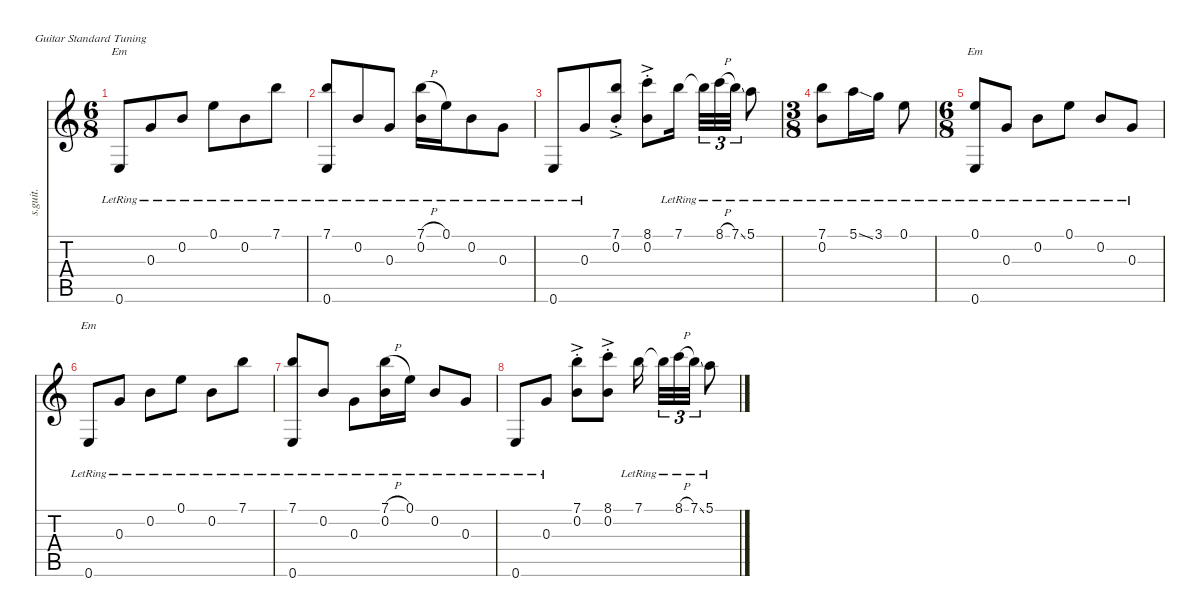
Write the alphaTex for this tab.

\defaultSystemsLayout 4
\hideDynamics
\bracketExtendMode nobrackets
\track ("James Hetfield - Clean I" "s.guit.") {instrument electricguitarclean}
\staff {score tabs}
\tuning (E4 B3 G3 D3 A2 E2)
\chord ("Em" 3 1 2 2 0 x) {showdiagram false}
\ts (6 8)
\tempo (71 hide)
\clef g2
\ks c
0.6{lr}.8{ch "Em" lyrics (0 "") lyrics (1 "") lyrics (2 "") lyrics (3 "") lyrics (4 "") dy f} 0.3{lr}.8{lyrics (0 "") lyrics (1 "") lyrics (2 "") lyrics (3 "") lyrics (4 "")} 0.2{lr}.8{lyrics (0 "") lyrics (1 "") lyrics (2 "") lyrics (3 "") lyrics (4 "")} 0.1{lr}.8{lyrics (0 "") lyrics (1 "") lyrics (2 "") lyrics (3 "") lyrics (4 "")} 0.2{lr}.8{lyrics (0 "") lyrics (1 "") lyrics (2 "") lyrics (3 "") lyrics (4 "")} 7.1{lr}.8{lyrics (0 "") lyrics (1 "") lyrics (2 "") lyrics (3 "") lyrics (4 "")} |
(7.1{lr} 0.6{lr}).8{lyrics (0 "") lyrics (1 "") lyrics (2 "") lyrics (3 "") lyrics (4 "")} 0.2{lr}.8{lyrics (0 "") lyrics (1 "") lyrics (2 "") lyrics (3 "") lyrics (4 "")} 0.3{lr}.8{lyrics (0 "") lyrics (1 "") lyrics (2 "") lyrics (3 "") lyrics (4 "")} (7.1{h lr} 0.2{lr}).16{lyrics (0 "") lyrics (1 "") lyrics (2 "") lyrics (3 "") lyrics (4 "")} 0.1{lr}.16{lyrics (0 "") lyrics (1 "") lyrics (2 "") lyrics (3 "") lyrics (4 "")} 0.2{lr}.8{lyrics (0 "") lyrics (1 "") lyrics (2 "") lyrics (3 "") lyrics (4 "")} 0.3{lr}.8{lyrics (0 "") lyrics (1 "") lyrics (2 "") lyrics (3 "") lyrics (4 "")} |
0.6{lr}.8{lyrics (0 "") lyrics (1 "") lyrics (2 "") lyrics (3 "") lyrics (4 "")} 0.3{lr}.8{lyrics (0 "") lyrics (1 "") lyrics (2 "") lyrics (3 "") lyrics (4 "")} (7.1{ac st} 0.2{ac st}).8{lyrics (0 "") lyrics (1 "") lyrics (2 "") lyrics (3 "") lyrics (4 "")} (8.1{ac st} 0.2{ac st}).8{lyrics (0 "") lyrics (1 "") lyrics (2 "") lyrics (3 "") lyrics (4 "")} 7.1{lr}.16{lyrics (0 "") lyrics (1 "") lyrics (2 "") lyrics (3 "") lyrics (4 "")} 7.1{lr t}.32{tu (3 2) lyrics (0 "") lyrics (1 "") lyrics (2 "") lyrics (3 "") lyrics (4 "")} 8.1{h lr}.32{tu (3 2) lyrics (0 "") lyrics (1 "") lyrics (2 "") lyrics (3 "") lyrics (4 "")} 7.1{ss lr}.32{tu (3 2) lyrics (0 "") lyrics (1 "") lyrics (2 "") lyrics (3 "") lyrics (4 "")} 5.1{lr}.8{lyrics (0 "") lyrics (1 "") lyrics (2 "") lyrics (3 "") lyrics (4 "")} |
\ts (3 8)
\beaming (8 2 2 2 2)
(7.1{lr} 0.2{lr}).8{lyrics (0 "") lyrics (1 "") lyrics (2 "") lyrics (3 "") lyrics (4 "")} 5.1{ss lr}.16{lyrics (0 "") lyrics (1 "") lyrics (2 "") lyrics (3 "") lyrics (4 "")} 3.1{lr}.16{lyrics (0 "") lyrics (1 "") lyrics (2 "") lyrics (3 "") lyrics (4 "")} 0.1{lr}.8{lyrics (0 "") lyrics (1 "") lyrics (2 "") lyrics (3 "") lyrics (4 "")} |
\ts (6 8)
\beaming (8 2 2 2 2)
(0.1{lr} 0.6{lr}).8{ch "Em" lyrics (0 "") lyrics (1 "") lyrics (2 "") lyrics (3 "") lyrics (4 "")} 0.3{lr}.8{lyrics (0 "") lyrics (1 "") lyrics (2 "") lyrics (3 "") lyrics (4 "")} 0.2{lr}.8{lyrics (0 "") lyrics (1 "") lyrics (2 "") lyrics (3 "") lyrics (4 "")} 0.1{lr}.8{lyrics (0 "") lyrics (1 "") lyrics (2 "") lyrics (3 "") lyrics (4 "")} 0.2{lr}.8{lyrics (0 "") lyrics (1 "") lyrics (2 "") lyrics (3 "") lyrics (4 "")} 0.3{lr}.8{lyrics (0 "") lyrics (1 "") lyrics (2 "") lyrics (3 "") lyrics (4 "")} |
0.6{lr}.8{ch "Em" lyrics (0 "") lyrics (1 "") lyrics (2 "") lyrics (3 "") lyrics (4 "")} 0.3{lr}.8{lyrics (0 "") lyrics (1 "") lyrics (2 "") lyrics (3 "") lyrics (4 "")} 0.2{lr}.8{lyrics (0 "") lyrics (1 "") lyrics (2 "") lyrics (3 "") lyrics (4 "")} 0.1{lr}.8{lyrics (0 "") lyrics (1 "") lyrics (2 "") lyrics (3 "") lyrics (4 "")} 0.2{lr}.8{lyrics (0 "") lyrics (1 "") lyrics (2 "") lyrics (3 "") lyrics (4 "")} 7.1{lr}.8{lyrics (0 "") lyrics (1 "") lyrics (2 "") lyrics (3 "") lyrics (4 "")} |
(7.1{lr} 0.6{lr}).8{lyrics (0 "") lyrics (1 "") lyrics (2 "") lyrics (3 "") lyrics (4 "")} 0.2{lr}.8{lyrics (0 "") lyrics (1 "") lyrics (2 "") lyrics (3 "") lyrics (4 "")} 0.3{lr}.8{lyrics (0 "") lyrics (1 "") lyrics (2 "") lyrics (3 "") lyrics (4 "")} (7.1{h lr} 0.2{lr}).16{lyrics (0 "") lyrics (1 "") lyrics (2 "") lyrics (3 "") lyrics (4 "")} 0.1{lr}.16{lyrics (0 "") lyrics (1 "") lyrics (2 "") lyrics (3 "") lyrics (4 "")} 0.2{lr}.8{lyrics (0 "") lyrics (1 "") lyrics (2 "") lyrics (3 "") lyrics (4 "")} 0.3{lr}.8{lyrics (0 "") lyrics (1 "") lyrics (2 "") lyrics (3 "") lyrics (4 "")} |
0.6{lr}.8{lyrics (0 "") lyrics (1 "") lyrics (2 "") lyrics (3 "") lyrics (4 "")} 0.3{lr}.8{lyrics (0 "") lyrics (1 "") lyrics (2 "") lyrics (3 "") lyrics (4 "")} (7.1{ac st} 0.2{ac st}).8{lyrics (0 "") lyrics (1 "") lyrics (2 "") lyrics (3 "") lyrics (4 "")} (8.1{ac st} 0.2{ac st}).8{lyrics (0 "") lyrics (1 "") lyrics (2 "") lyrics (3 "") lyrics (4 "")} 7.1{lr}.16{lyrics (0 "") lyrics (1 "") lyrics (2 "") lyrics (3 "") lyrics (4 "")} 7.1{lr t}.32{tu (3 2) lyrics (0 "") lyrics (1 "") lyrics (2 "") lyrics (3 "") lyrics (4 "")} 8.1{h lr}.32{tu (3 2) lyrics (0 "") lyrics (1 "") lyrics (2 "") lyrics (3 "") lyrics (4 "")} 7.1{ss lr}.32{tu (3 2) lyrics (0 "") lyrics (1 "") lyrics (2 "") lyrics (3 "") lyrics (4 "")} 5.1{lr}.8{lyrics (0 "") lyrics (1 "") lyrics (2 "") lyrics (3 "") lyrics (4 "")}
